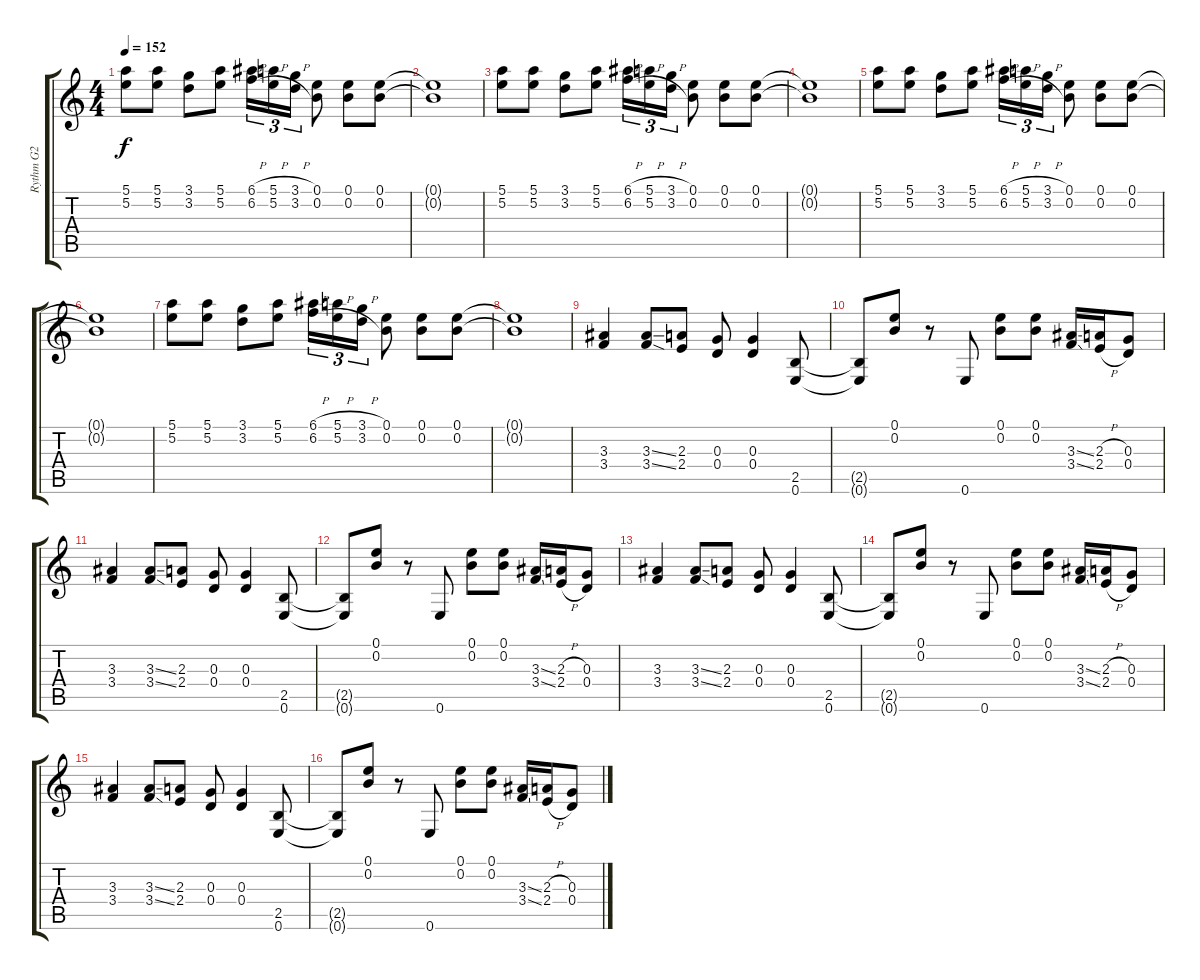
\track ("Rythm G2" "Rythm G2") {instrument overdrivenguitar}
\staff {score tabs}
\tuning (E4 B3 G3 D3 A2 E2) {hide}
\ts (4 4)
\tempo 152
\clef g2
\ks c
(5.1 5.2).8{dy f} (5.1 5.2).8 (3.1 3.2).8 (5.1 5.2).8 (6.1{h} 6.2{h}).16{tu (3 2)} (5.1{h} 5.2{h}).16{tu (3 2)} (3.1{h} 3.2{h}).16{tu (3 2)} (0.1 0.2).8 (0.1 0.2).8 (0.1 0.2).8 |
(0.1{t} 0.2{t}).1 |
(5.1 5.2).8 (5.1 5.2).8 (3.1 3.2).8 (5.1 5.2).8 (6.1{h} 6.2{h}).16{tu (3 2)} (5.1{h} 5.2{h}).16{tu (3 2)} (3.1{h} 3.2{h}).16{tu (3 2)} (0.1 0.2).8 (0.1 0.2).8 (0.1 0.2).8 |
(0.1{t} 0.2{t}).1 |
(5.1 5.2).8 (5.1 5.2).8 (3.1 3.2).8 (5.1 5.2).8 (6.1{h} 6.2{h}).16{tu (3 2)} (5.1{h} 5.2{h}).16{tu (3 2)} (3.1{h} 3.2{h}).16{tu (3 2)} (0.1 0.2).8 (0.1 0.2).8 (0.1 0.2).8 |
(0.1{t} 0.2{t}).1 |
(5.1 5.2).8 (5.1 5.2).8 (3.1 3.2).8 (5.1 5.2).8 (6.1{h} 6.2{h}).16{tu (3 2)} (5.1{h} 5.2{h}).16{tu (3 2)} (3.1{h} 3.2{h}).16{tu (3 2)} (0.1 0.2).8 (0.1 0.2).8 (0.1 0.2).8 |
(0.1{t} 0.2{t}).1 |
(3.3 3.4).4 (3.3{ss} 3.4{ss}).8 (2.3 2.4).8 (0.3 0.4).8 (0.3 0.4).4 (2.5 0.6).8 |
(2.5{t} 0.6{t}).8 (0.1 0.2).8 r.8 0.6.8 (0.1 0.2).8 (0.1 0.2).8 (3.3{ss} 3.4{ss}).16 (2.3{h} 2.4{h}).16 (0.3 0.4).8 |
(3.3 3.4).4 (3.3{ss} 3.4{ss}).8 (2.3 2.4).8 (0.3 0.4).8 (0.3 0.4).4 (2.5 0.6).8 |
(2.5{t} 0.6{t}).8 (0.1 0.2).8 r.8 0.6.8 (0.1 0.2).8 (0.1 0.2).8 (3.3{ss} 3.4{ss}).16 (2.3{h} 2.4{h}).16 (0.3 0.4).8 |
(3.3 3.4).4 (3.3{ss} 3.4{ss}).8 (2.3 2.4).8 (0.3 0.4).8 (0.3 0.4).4 (2.5 0.6).8 |
(2.5{t} 0.6{t}).8 (0.1 0.2).8 r.8 0.6.8 (0.1 0.2).8 (0.1 0.2).8 (3.3{ss} 3.4{ss}).16 (2.3{h} 2.4{h}).16 (0.3 0.4).8 |
(3.3 3.4).4 (3.3{ss} 3.4{ss}).8 (2.3 2.4).8 (0.3 0.4).8 (0.3 0.4).4 (2.5 0.6).8 |
(2.5{t} 0.6{t}).8 (0.1 0.2).8 r.8 0.6.8 (0.1 0.2).8 (0.1 0.2).8 (3.3{ss} 3.4{ss}).16 (2.3{h} 2.4{h}).16 (0.3 0.4).8
